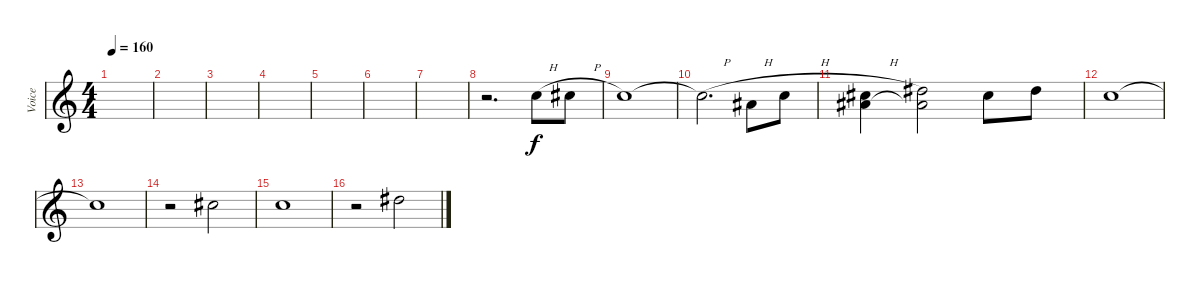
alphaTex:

\track ("Voice" "Voice") {instrument choiraahs}
\staff {score}
\tuning (E4 B3 G3 D3 A2 E2) {hide}
\ts (4 4)
\tempo 160
\clef g2
\ks c
|
|
|
|
|
|
|
r.2{d} 8.1{h}.8 9.1{h}.8 |
8.1.1 |
8.1{h t}.2{d} 6.1{h}.8 8.1{h}.8 |
(9.1{h} 11.2).4 (11.1 11.2{t}).2 9.1.8 11.1.8 |
8.1.1 |
8.1{t}.1 |
r.2 9.1.2 |
8.1.1 |
r.2 11.1.2
